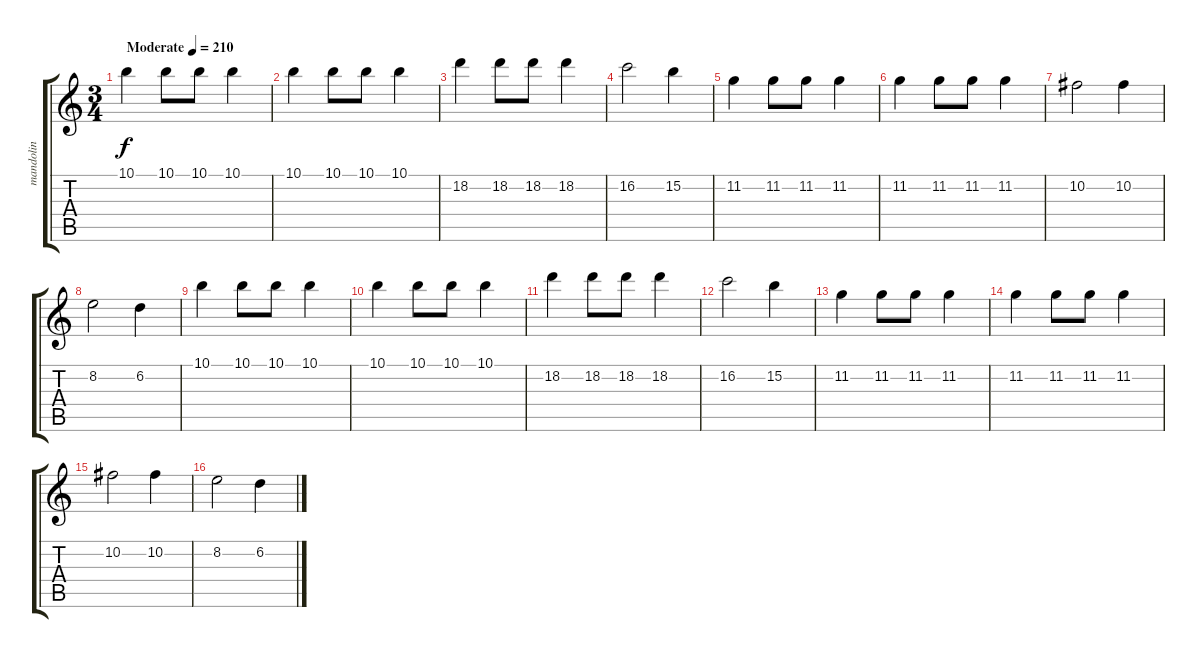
\track ("mandolin" "mandolin") {instrument acousticguitarsteel}
\staff {score tabs}
\tuning (Db4 Ab3 E3 B2 Gb2 B1) {hide}
\ts (3 4)
\tempo (210 "Moderate")
\clef g2
\ks c
10.1.4{dy f instrument acousticguitarsteel} 10.1.8 10.1.8 10.1.4 |
10.1.4 10.1.8 10.1.8 10.1.4 |
18.2.4 18.2.8 18.2.8 18.2.4 |
16.2.2 15.2.4 |
11.2.4 11.2.8 11.2.8 11.2.4 |
11.2.4 11.2.8 11.2.8 11.2.4 |
10.2.2 10.2.4 |
8.2.2 6.2.4 |
10.1.4 10.1.8 10.1.8 10.1.4 |
10.1.4 10.1.8 10.1.8 10.1.4 |
18.2.4 18.2.8 18.2.8 18.2.4 |
16.2.2 15.2.4 |
11.2.4 11.2.8 11.2.8 11.2.4 |
11.2.4 11.2.8 11.2.8 11.2.4 |
10.2.2 10.2.4 |
8.2.2 6.2.4
